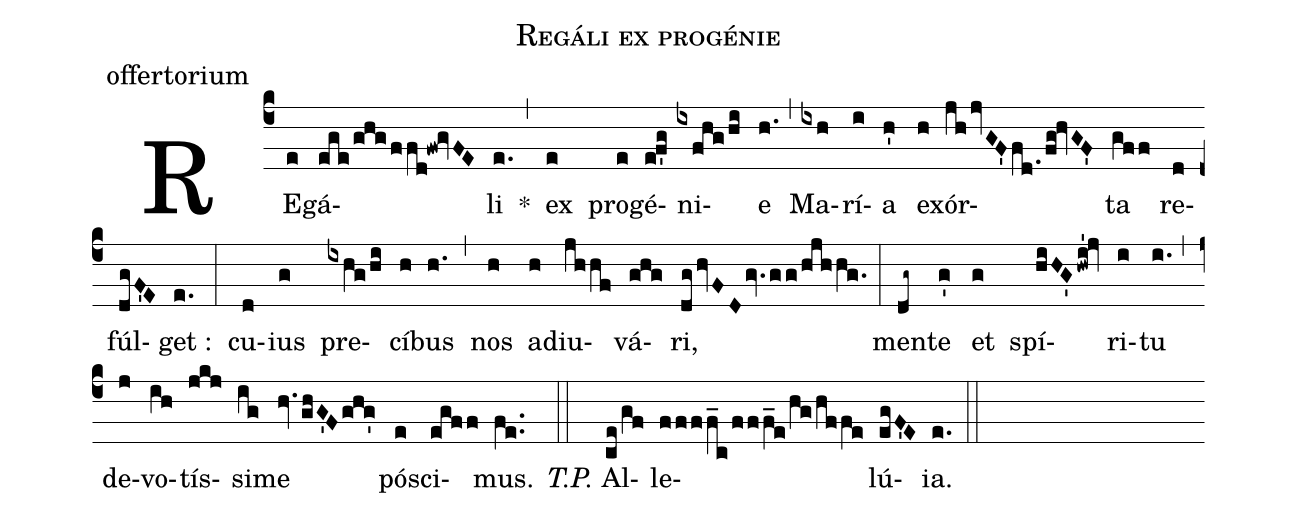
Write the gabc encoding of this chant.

name:Regáli ex progénie;
office-part:offertorium;
%%
(c4) RE(e)gá(ege/ghg/ffd!fw!gvFE)li(e.) *(,)
ex(e) pro(e)gé(e!f'g)ni(ixfhg/hi)e(h.) (,)
Ma(ixh)rí(i)a(h') ex(h)ór(jhjvGF'fd./fg!hvGF')ta(gff) re(d)fúl(dgF'E)get :(e.) (:)
cu(d)ius(g) pre(ixhg/hi)cí(h)bus(h.) (,)
nos(h) ad(h)iu(jhhf)vá(ghg)ri,(dghvFDgv.gg/hjhhg.) (:)
men(dg~)te(g') et(g) spí(hiHG'hwi'!jv)ri(i)tu(i.) (,)
de(j)vo(ih)tís(jkj)si(ig)me(hv.ghG'Fghg') pós(e)ci(egff)mus.(fe..) (::)

<i>T.P.</i> Al(ce/gf)le(ffff_c/fff_e/hg/hffe)lú(egF'E)ia.(e.) (::)
